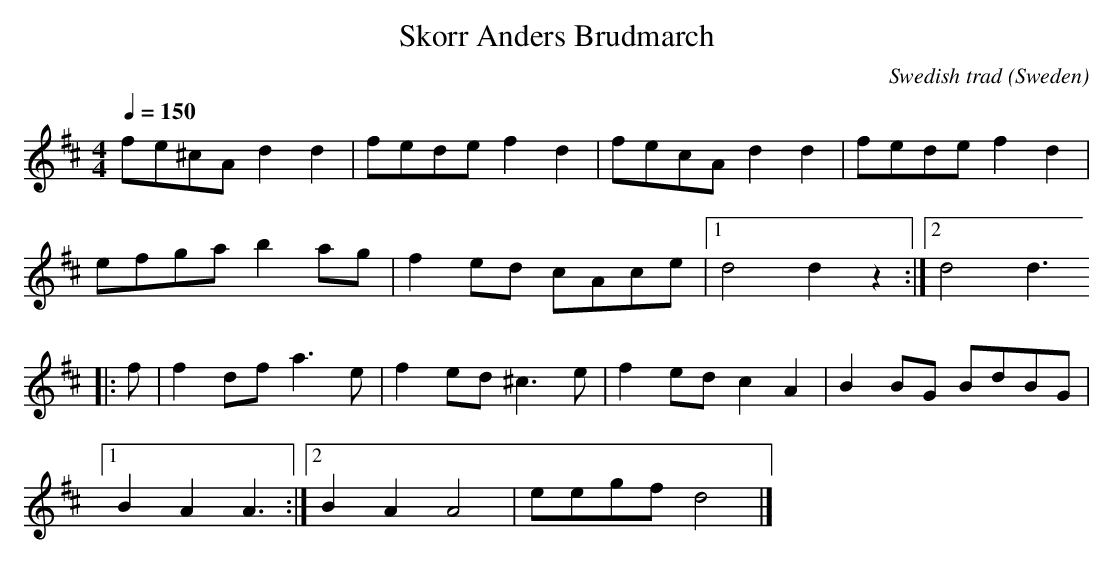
X:1
T:Skorr Anders Brudmarch
C:Swedish trad
L:1/8
M:4/4
O:Sweden
Q:1/4=150
K:D
fe^cA d2d2|fede f2d2|fecA d2d2|fede f2d2|
efga b2ag|f2ed cAce|[1d4d2z2:|[2d4d3
|:f|f2df a3e|f2ed ^c3e|f2ed c2A2|B2BG BdBG|
[1B2A2A3:|[2B2A2A4|eegf d4|]
